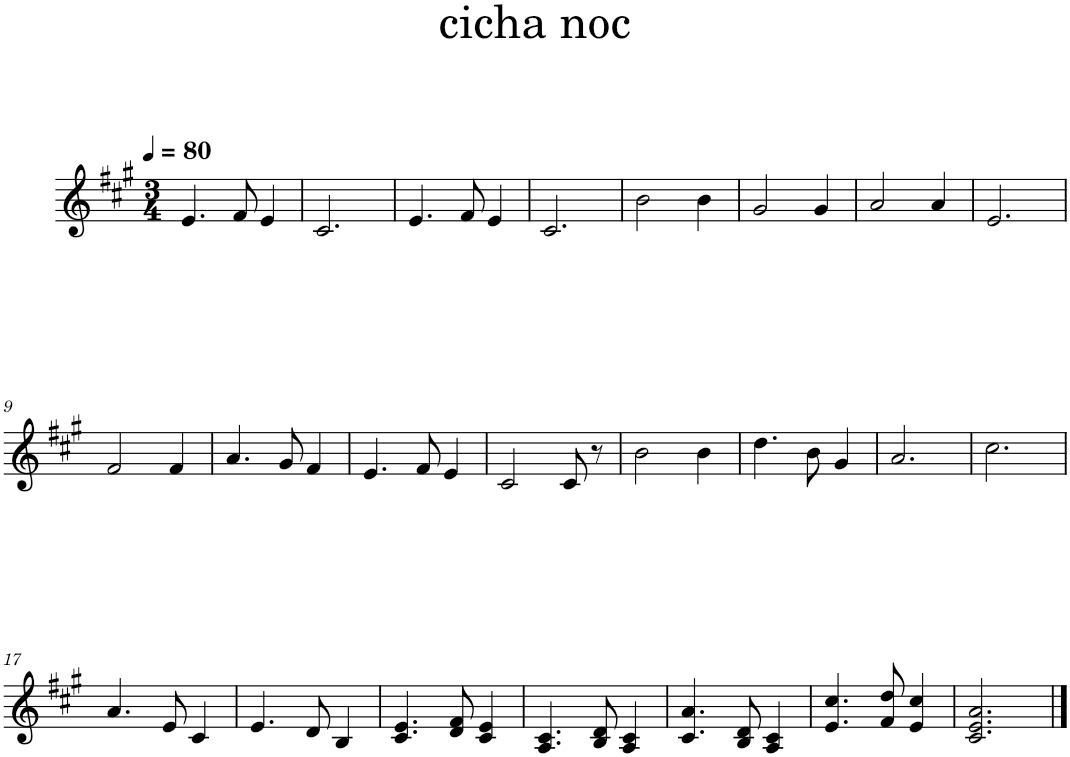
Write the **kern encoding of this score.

**kern
*part1
*staff1
*I"Piano
*I'Pno.
*clefG2
*k[f#c#g#]
*M3/4
*MM80
=1
4.e/
8f#/
4e/
=2
2.c#/
=3
4.e/
8f#/
4e/
=4
2.c#/
=5
2b\
4b\
=6
2g#/
4g#/
=7
2a/
4a/
=8
2.e/
!!LO:LB:g=z
=9
2f#/
4f#/
=10
4.a/
8g#/
4f#/
=11
4.e/
8f#/
4e/
=12
2c#/
8c#/
8r
=13
2b\
4b\
=14
4.dd\
8b\
4g#/
=15
2.a/
=16
2.cc#\
!!LO:LB:g=z
=17
4.a/
8e/
4c#/
=18
4.e/
8d/
4B/
=19
4.c#/ 4.e/
8d/ 8f#/
4c#/ 4e/
=20
4.A/ 4.c#/
8B/ 8d/
4A/ 4c#/
=21
4.c#/ 4.a/
8B/ 8d/
4A/ 4c#/
=22
4.e/ 4.cc#/
8f#/ 8dd/
4e/ 4cc#/
=23
2.c#/ 2.e/ 2.a/
==
*-
